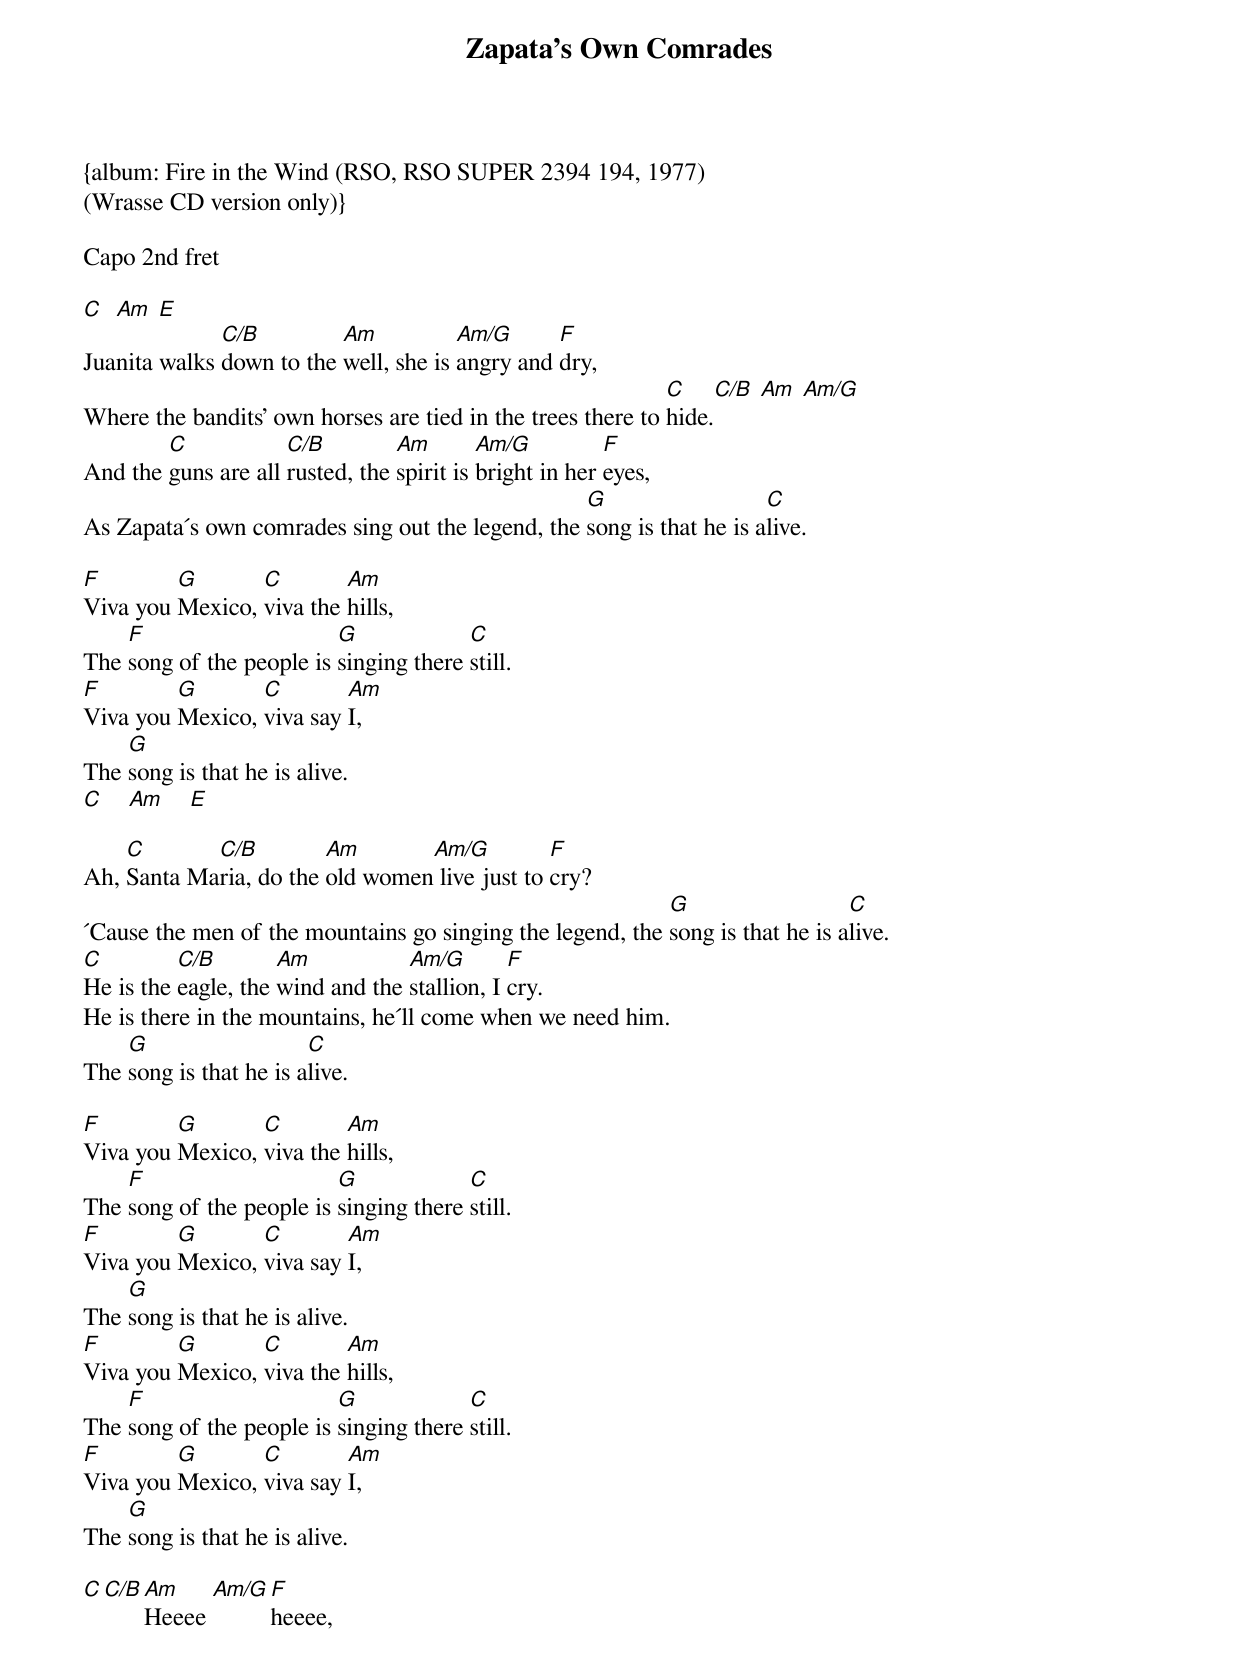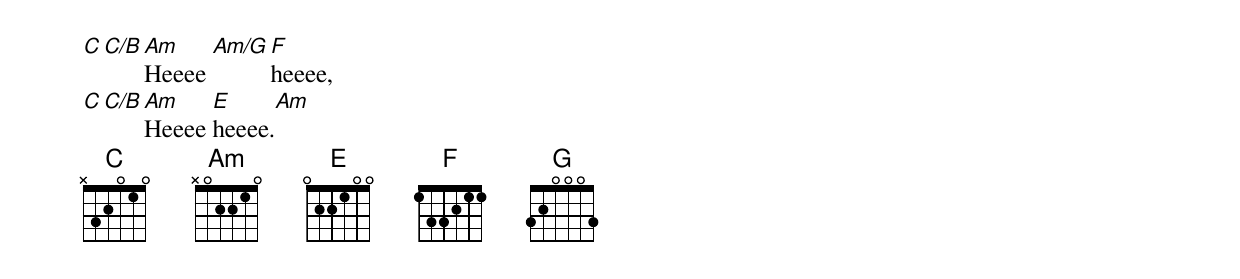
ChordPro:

{title: Zapata's Own Comrades}
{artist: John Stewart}
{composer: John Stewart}
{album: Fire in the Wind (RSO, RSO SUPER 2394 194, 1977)
(Wrasse CD version only)}

Capo 2nd fret

[C]  [Am] [E]
Juanita walks [C/B]down to the [Am]well, she is [Am/G]angry and [F]dry,
Where the bandits' own horses are tied in the trees there to [C]hide.[C/B] [Am] [Am/G]
And the [C]guns are all [C/B]rusted, the [Am]spirit is [Am/G]bright in her [F]eyes,
As Zapata´s own comrades sing out the legend, the [G]song is that he is a[C]live.

[F]Viva you [G]Mexico, [C]viva the [Am]hills,
The [F]song of the people is [G]singing there [C]still.
[F]Viva you [G]Mexico, [C]viva say [Am]I,
The [G]song is that he is alive.
[C]    [Am]    [E]

Ah, [C]Santa Ma[C/B]ria, do the [Am]old women[Am/G] live just to [F]cry?
´Cause the men of the mountains go singing the legend, the [G]song is that he is a[C]live.
[C]He is the [C/B]eagle, the [Am]wind and the [Am/G]stallion, I [F]cry.
He is there in the mountains, he´ll come when we need him.
The [G]song is that he is a[C]live.

[F]Viva you [G]Mexico, [C]viva the [Am]hills,
The [F]song of the people is [G]singing there [C]still.
[F]Viva you [G]Mexico, [C]viva say [Am]I,
The [G]song is that he is alive.
[F]Viva you [G]Mexico, [C]viva the [Am]hills,
The [F]song of the people is [G]singing there [C]still.
[F]Viva you [G]Mexico, [C]viva say [Am]I,
The [G]song is that he is alive.

[C][C/B][Am]Heeee [Am/G][F]heeee,
[C][C/B][Am]Heeee [Am/G][F]heeee,
[C][C/B][Am]Heeee [E]heeee.[Am]
